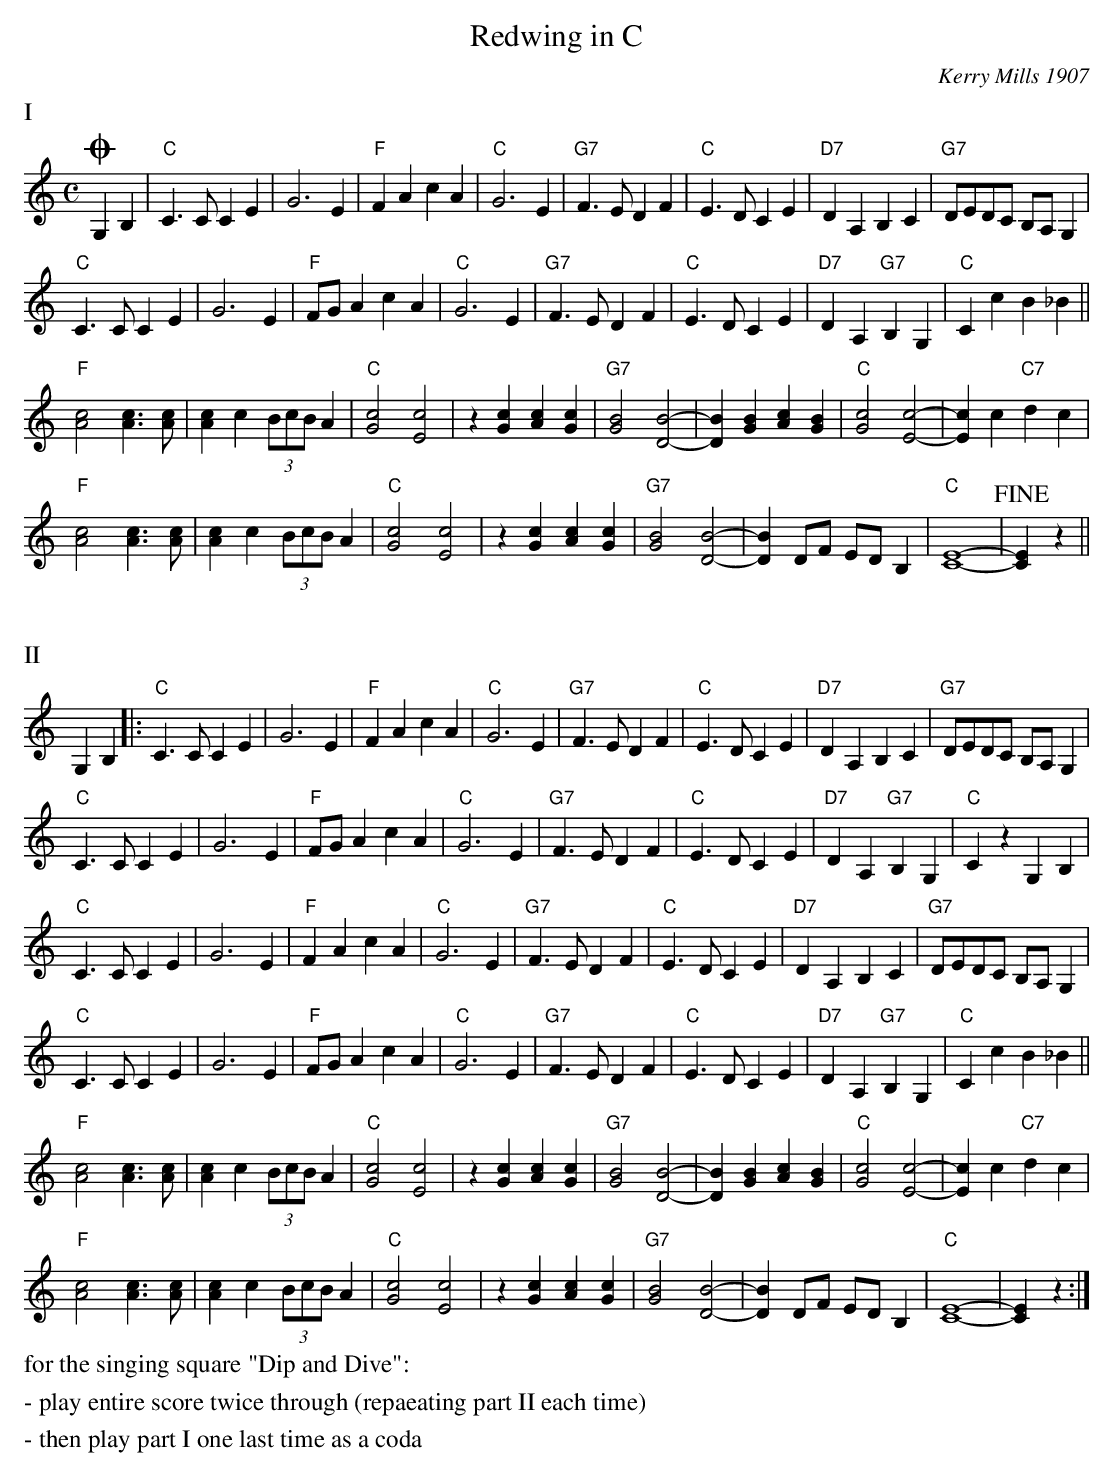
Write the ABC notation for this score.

X:1
T:Redwing in C
M:C
L:1/4
C:Kerry Mills 1907
K:Cmaj
%%text I
+coda+G,B,|"C"C>CCE|G3E|"F"FAcA|"C"G3E|"G7"F>EDF|"C"E>DCE|"D7"DA,B,C|"G7"D/2E/2D/2C/2 B,/2A,/2G,|
"C"C>CCE|G3E|"F"F/2G/2AcA|"C"G3E|"G7"F>EDF|"C"E>DCE|"D7"DA,"G7"B,G,|"C"CcB_B||
"F"[A2c2][Ac]>[Ac]|[Ac]c(3B/2c/2B/2A|"C"[G2c2][E2c2]|z[Gc][Ac][Gc]|"G7"[G2B2][D2B2]-|[DB][GB][Ac][GB]|"C"[G2c2][E2c2]-|[Ec] c"C7"dc|
"F"[A2c2][Ac]>[Ac]|[Ac]c(3B/2c/2B/2A|"C"[G2c2][E2c2]|z[Gc][Ac][Gc]|"G7"[G2B2][D2B2]-|[DB]D/2F/2 E/2D/2B,|"C"[E4C4]-|!fine![EC]z||
%%vskip 1cm
%%text II
G,B,|:"C"C>CCE|G3E|"F"FAcA|"C"G3E|"G7"F>EDF|"C"E>DCE|"D7"DA,B,C|"G7"D/2E/2D/2C/2 B,/2A,/2G,|
"C"C>CCE|G3E|"F"F/2G/2AcA|"C"G3E|"G7"F>EDF|"C"E>DCE|"D7"DA,"G7"B,G,|"C"CzG,B,|
"C"C>CCE|G3E|"F"FAcA|"C"G3E|"G7"F>EDF|"C"E>DCE|"D7"DA,B,C|"G7"D/2E/2D/2C/2 B,/2A,/2G,|
"C"C>CCE|G3E|"F"F/2G/2AcA|"C"G3E|"G7"F>EDF|"C"E>DCE|"D7"DA,"G7"B,G,|"C"CcB_B||
"F"[A2c2][Ac]>[Ac]|[Ac]c(3B/2c/2B/2A|"C"[G2c2][E2c2]|z[Gc][Ac][Gc]|"G7"[G2B2][D2B2]-|[DB][GB][Ac][GB]|"C"[G2c2][E2c2]-|[Ec] c"C7"dc|
"F"[A2c2][Ac]>[Ac]|[Ac]c(3B/2c/2B/2A|"C"[G2c2][E2c2]|z[Gc][Ac][Gc]|"G7"[G2B2][D2B2]-|[DB]D/2F/2 E/2D/2B,|"C"[E4C4]-|[EC]z:|]
